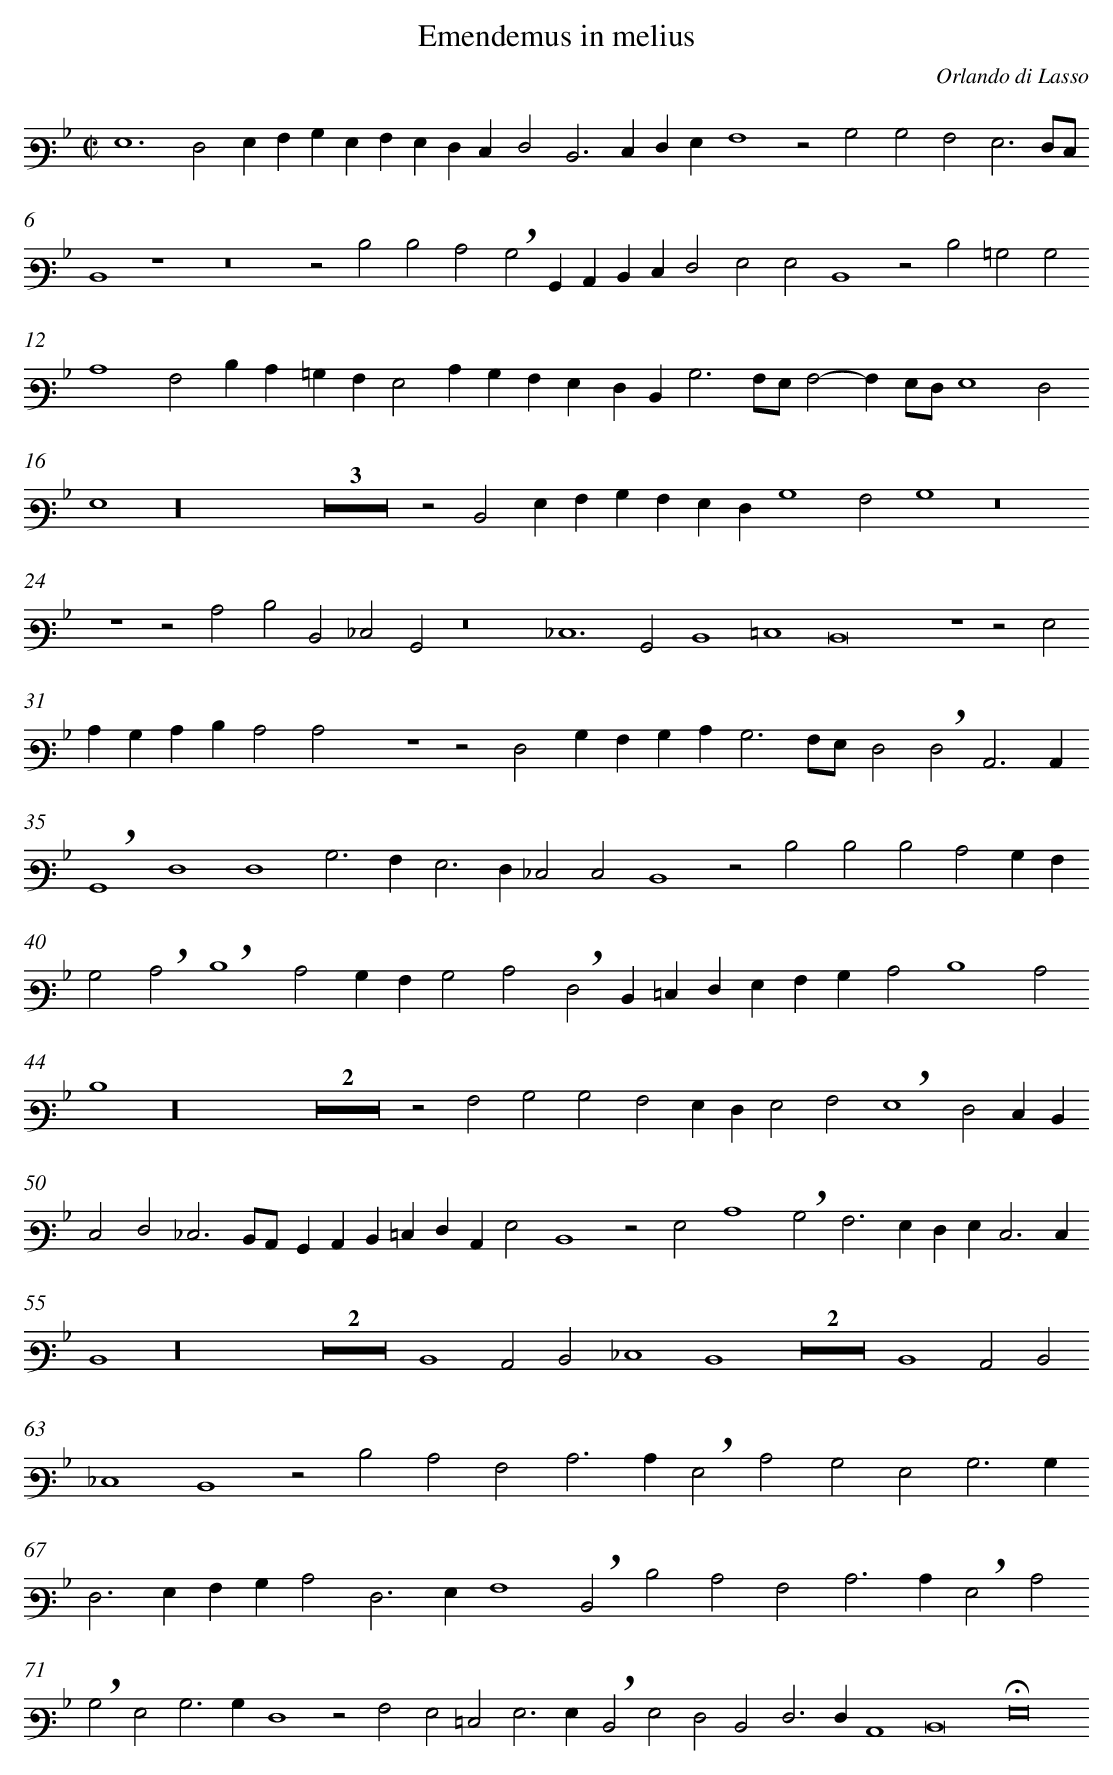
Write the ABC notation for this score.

X:1
T: Emendemus in melius
C: Orlando di Lasso
L: 1/4
M: C|
K: F clef=F3
G,6F,2 [|]
G,A,B,G,A,G,F,E, [|]
F,2D,2>E,2F,G, [|]
A,4z2B,2 [|]
B,2A,2G,3F,/E,/ [|]
D,4z4 [|]
z8 [|]
z2D2D2C2 [|]
!breath!B,2B,,C,D,E,F,2 [|]
G,2G,2D,4 [|]
z2D2=B,2B,2 [|]
C4A,2DC [|]
=B,A,G,2CB,A,G, [|]
F,D,2<B,2A,/G,/A,2- [|]
A,G,/F,/G,4F,2 [|]
G,4z16 [|]
Z3 [|]
z2D,2 [|]
G,A,B,A,G,F,B,4 [|]
A,2B,4 [|]
z8 [|]
z4z2C2 [|]
D2D,2_E,2B,,2 [|]
z8 [|]
_E,6B,,2 [|]
D,4=E,4 [|]
D,8 [|]
z4z2G,2 [|]
CB,CDC2C2 [|]
z4z2F,2 [|]
B,A,B,C2<B,2A,/G,/ [|]
F,2!breath!F,2C,3C, [|]
!breath!B,,4F,4 [|]
F,4B,3A, [|]
G,2>F,2_E,2E,2 [|]
D,4z2D2 [|]
D2D2C2B,A, [|]
B,2!breath!C2!breath!D4 [|]
C2B,A,B,2C2 [|]
!breath!F,2D,=E,F,G,A,B, [|]
C2D4C2 [|]
D4z16 [|]
Z2 [|]
z2A,2B,2B,2 [|]
A,2G,F,G,2A,2 [|]
!breath!G,4F,2E,D, [|]
E,2F,2_E,3D,/C,/ [|]
B,,C,D,=E,F,C,G,2 [|]
D,4z2G,2 [|]
C4!breath!B,2A,3 [|]
G,F,G,2<E,2E, [|]
D,4z16 [|]
Z2 [|]
D,4C,2D,2 [|]
_E,4D,4 [|]
Z2 [|]
D,4C,2D,2 [|]
_E,4D,4 [|]
z2D2C2A,2 [|]
C2>C2!breath!G,2C2 [|]
B,2G,2B,3B, [|]
F,2>G,2A,B,C2 [|]
F,2>G,2A,4 [|]
!breath!D,2D2C2A,2 [|]
C2>C2!breath!G,2C2 [|]
!breath!B,2G,2B,3B, [|]
F,4z2A,2 [|]
G,2=E,2G,3G, [|]
!breath!D,2G,2F,2D,2 [|]
F,2>F,2C,4 [|]
D,8 [|]
!fermata!G,8 [|]
